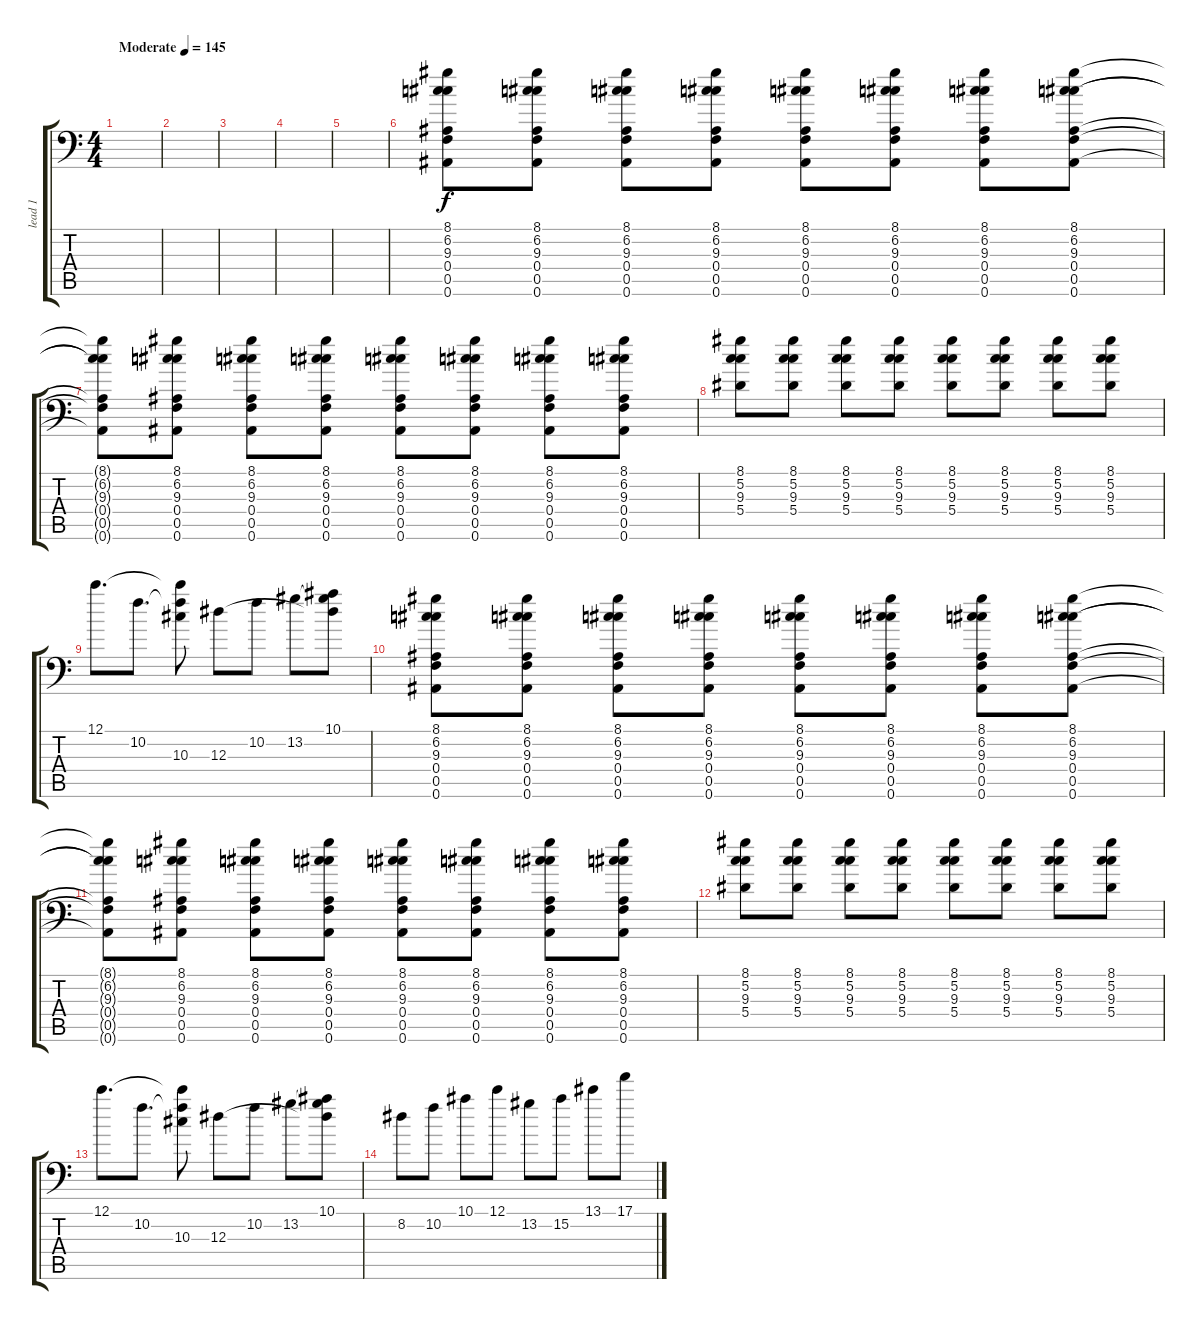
\track ("lead 1" "lead 1") {instrument distortionguitar}
\staff {score tabs}
\tuning (C4 G3 Eb3 Bb2 F2 Bb1) {hide}
\ts (4 4)
\tempo (145 "Moderate")
\clef f4
\ks c
|
|
|
|
|
(8.1 6.2 9.3 0.4 0.5 0.6).8 (8.1 6.2 9.3 0.4 0.5 0.6).8 (8.1 6.2 9.3 0.4 0.5 0.6).8 (8.1 6.2 9.3 0.4 0.5 0.6).8 (8.1 6.2 9.3 0.4 0.5 0.6).8 (8.1 6.2 9.3 0.4 0.5 0.6).8 (8.1 6.2 9.3 0.4 0.5 0.6).8 (8.1 6.2 9.3 0.4 0.5 0.6).8 |
(8.1{t} 6.2{t} 9.3{t} 0.4{t} 0.5{t} 0.6{t}).8 (8.1 6.2 9.3 0.4 0.5 0.6).8 (8.1 6.2 9.3 0.4 0.5 0.6).8 (8.1 6.2 9.3 0.4 0.5 0.6).8 (8.1 6.2 9.3 0.4 0.5 0.6).8 (8.1 6.2 9.3 0.4 0.5 0.6).8 (8.1 6.2 9.3 0.4 0.5 0.6).8 (8.1 6.2 9.3 0.4 0.5 0.6).8 |
(8.1 5.2 9.3 5.4).8 (8.1 5.2 9.3 5.4).8 (8.1 5.2 9.3 5.4).8 (8.1 5.2 9.3 5.4).8 (8.1 5.2 9.3 5.4).8 (8.1 5.2 9.3 5.4).8 (8.1 5.2 9.3 5.4).8 (8.1 5.2 9.3 5.4).8 |
12.1.8{d} 10.2.8{d} (12.1{t} 10.2{t} 10.3).8 12.3.8 10.2.8 13.2.8 (10.1 13.2{t} 12.3{t}).8 |
(8.1 6.2 9.3 0.4 0.5 0.6).8 (8.1 6.2 9.3 0.4 0.5 0.6).8 (8.1 6.2 9.3 0.4 0.5 0.6).8 (8.1 6.2 9.3 0.4 0.5 0.6).8 (8.1 6.2 9.3 0.4 0.5 0.6).8 (8.1 6.2 9.3 0.4 0.5 0.6).8 (8.1 6.2 9.3 0.4 0.5 0.6).8 (8.1 6.2 9.3 0.4 0.5 0.6).8 |
(8.1{t} 6.2{t} 9.3{t} 0.4{t} 0.5{t} 0.6{t}).8 (8.1 6.2 9.3 0.4 0.5 0.6).8 (8.1 6.2 9.3 0.4 0.5 0.6).8 (8.1 6.2 9.3 0.4 0.5 0.6).8 (8.1 6.2 9.3 0.4 0.5 0.6).8 (8.1 6.2 9.3 0.4 0.5 0.6).8 (8.1 6.2 9.3 0.4 0.5 0.6).8 (8.1 6.2 9.3 0.4 0.5 0.6).8 |
(8.1 5.2 9.3 5.4).8 (8.1 5.2 9.3 5.4).8 (8.1 5.2 9.3 5.4).8 (8.1 5.2 9.3 5.4).8 (8.1 5.2 9.3 5.4).8 (8.1 5.2 9.3 5.4).8 (8.1 5.2 9.3 5.4).8 (8.1 5.2 9.3 5.4).8 |
12.1.8{d} 10.2.8{d} (12.1{t} 10.2{t} 10.3).8 12.3.8 10.2.8 13.2.8 (10.1 13.2{t} 12.3{t}).8 |
8.2.8 10.2.8 10.1.8 12.1.8 13.2.8 15.2.8 13.1.8 17.1.8
